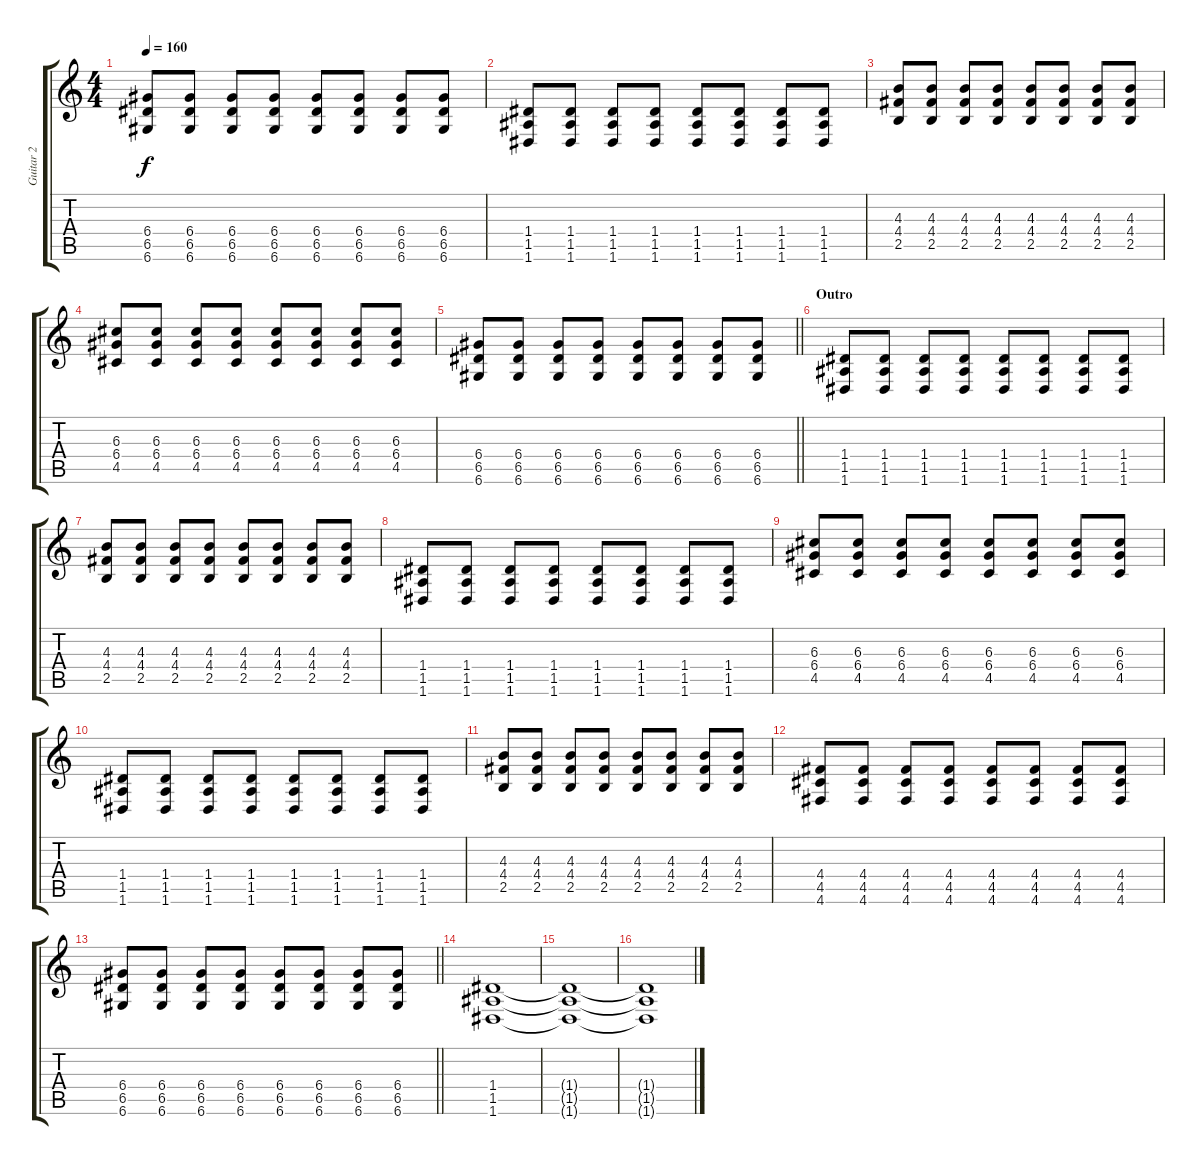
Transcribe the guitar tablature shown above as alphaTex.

\track ("Guitar 2" "Guitar 2") {instrument overdrivenguitar}
\staff {score tabs}
\tuning (E4 B3 G3 D3 A2 D2) {hide}
\ts (4 4)
\tempo 160
\clef g2
\ks c
(6.4 6.5 6.6).8{dy f} (6.4 6.5 6.6).8 (6.4 6.5 6.6).8 (6.4 6.5 6.6).8 (6.4 6.5 6.6).8 (6.4 6.5 6.6).8 (6.4 6.5 6.6).8 (6.4 6.5 6.6).8 |
(1.4 1.5 1.6).8 (1.4 1.5 1.6).8 (1.4 1.5 1.6).8 (1.4 1.5 1.6).8 (1.4 1.5 1.6).8 (1.4 1.5 1.6).8 (1.4 1.5 1.6).8 (1.4 1.5 1.6).8 |
(4.3 4.4 2.5).8 (4.3 4.4 2.5).8 (4.3 4.4 2.5).8 (4.3 4.4 2.5).8 (4.3 4.4 2.5).8 (4.3 4.4 2.5).8 (4.3 4.4 2.5).8 (4.3 4.4 2.5).8 |
(6.3 6.4 4.5).8 (6.3 6.4 4.5).8 (6.3 6.4 4.5).8 (6.3 6.4 4.5).8 (6.3 6.4 4.5).8 (6.3 6.4 4.5).8 (6.3 6.4 4.5).8 (6.3 6.4 4.5).8 |
\barLineRight lightlight
(6.4 6.5 6.6).8 (6.4 6.5 6.6).8 (6.4 6.5 6.6).8 (6.4 6.5 6.6).8 (6.4 6.5 6.6).8 (6.4 6.5 6.6).8 (6.4 6.5 6.6).8 (6.4 6.5 6.6).8 |
\section ("" "Outro")
(1.4 1.5 1.6).8 (1.4 1.5 1.6).8 (1.4 1.5 1.6).8 (1.4 1.5 1.6).8 (1.4 1.5 1.6).8 (1.4 1.5 1.6).8 (1.4 1.5 1.6).8 (1.4 1.5 1.6).8 |
(4.3 4.4 2.5).8 (4.3 4.4 2.5).8 (4.3 4.4 2.5).8 (4.3 4.4 2.5).8 (4.3 4.4 2.5).8 (4.3 4.4 2.5).8 (4.3 4.4 2.5).8 (4.3 4.4 2.5).8 |
(1.4 1.5 1.6).8 (1.4 1.5 1.6).8 (1.4 1.5 1.6).8 (1.4 1.5 1.6).8 (1.4 1.5 1.6).8 (1.4 1.5 1.6).8 (1.4 1.5 1.6).8 (1.4 1.5 1.6).8 |
(6.3 6.4 4.5).8 (6.3 6.4 4.5).8 (6.3 6.4 4.5).8 (6.3 6.4 4.5).8 (6.3 6.4 4.5).8 (6.3 6.4 4.5).8 (6.3 6.4 4.5).8 (6.3 6.4 4.5).8 |
(1.4 1.5 1.6).8 (1.4 1.5 1.6).8 (1.4 1.5 1.6).8 (1.4 1.5 1.6).8 (1.4 1.5 1.6).8 (1.4 1.5 1.6).8 (1.4 1.5 1.6).8 (1.4 1.5 1.6).8 |
(4.3 4.4 2.5).8 (4.3 4.4 2.5).8 (4.3 4.4 2.5).8 (4.3 4.4 2.5).8 (4.3 4.4 2.5).8 (4.3 4.4 2.5).8 (4.3 4.4 2.5).8 (4.3 4.4 2.5).8 |
(4.4 4.5 4.6).8 (4.4 4.5 4.6).8 (4.4 4.5 4.6).8 (4.4 4.5 4.6).8 (4.4 4.5 4.6).8 (4.4 4.5 4.6).8 (4.4 4.5 4.6).8 (4.4 4.5 4.6).8 |
\barLineRight lightlight
(6.4 6.5 6.6).8 (6.4 6.5 6.6).8 (6.4 6.5 6.6).8 (6.4 6.5 6.6).8 (6.4 6.5 6.6).8 (6.4 6.5 6.6).8 (6.4 6.5 6.6).8 (6.4 6.5 6.6).8 |
(1.4 1.5 1.6).1 |
(1.4{t} 1.5{t} 1.6{t}).1 |
(1.4{t} 1.5{t} 1.6{t}).1
